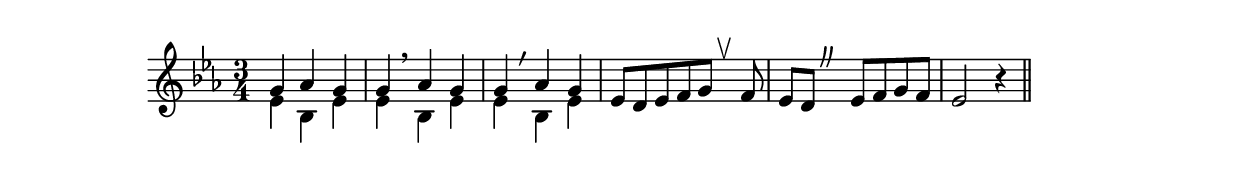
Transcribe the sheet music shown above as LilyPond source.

%% Do not edit this file; it is automatically
%% generated from LSR http://lsr.dsi.unimi.it
%% This file is in the public domain.
\version "2.13.20"

\header {
  lsrtags = "expressive-marks"

  texidoc = "
Breathing signs are available in different tastes: commas (default),
ticks, vees and @qq{railroad tracks} (caesura).

"
  doctitle = "Breathing signs"
} % begin verbatim

\new Staff \relative c'' {
  \key es \major
  \time 3/4
  % this bar contains no \breathe
  << { g4 as g } \\ { es4 bes es } >> |
  % Modern notation:
  % by default, \breathe uses the rcomma, just as if saying:
  % \override BreathingSign #'text = #(make-musicglyph-markup "scripts.rcomma")
  << { g4 as g } \\ { es4 \breathe bes es } >> |

  % rvarcomma and lvarcomma are variations of the default rcomma and lcomma
  % N.B.: must use Staff context here, since we start a Voice below
  \override Staff.BreathingSign #'text = \markup { \musicglyph #"scripts.rvarcomma" }
  << { g4 as g } \\ { es4 \breathe bes es } >> |

  % vee
  \override BreathingSign #'text = \markup { \musicglyph #"scripts.upbow" }
  es8[ d es f g] \breathe f |

  % caesura
  \override BreathingSign #'text = \markup { \musicglyph #"scripts.caesura.curved" }
  es8[ d] \breathe es[ f g f] |
  es2 r4 \bar "||"
}
